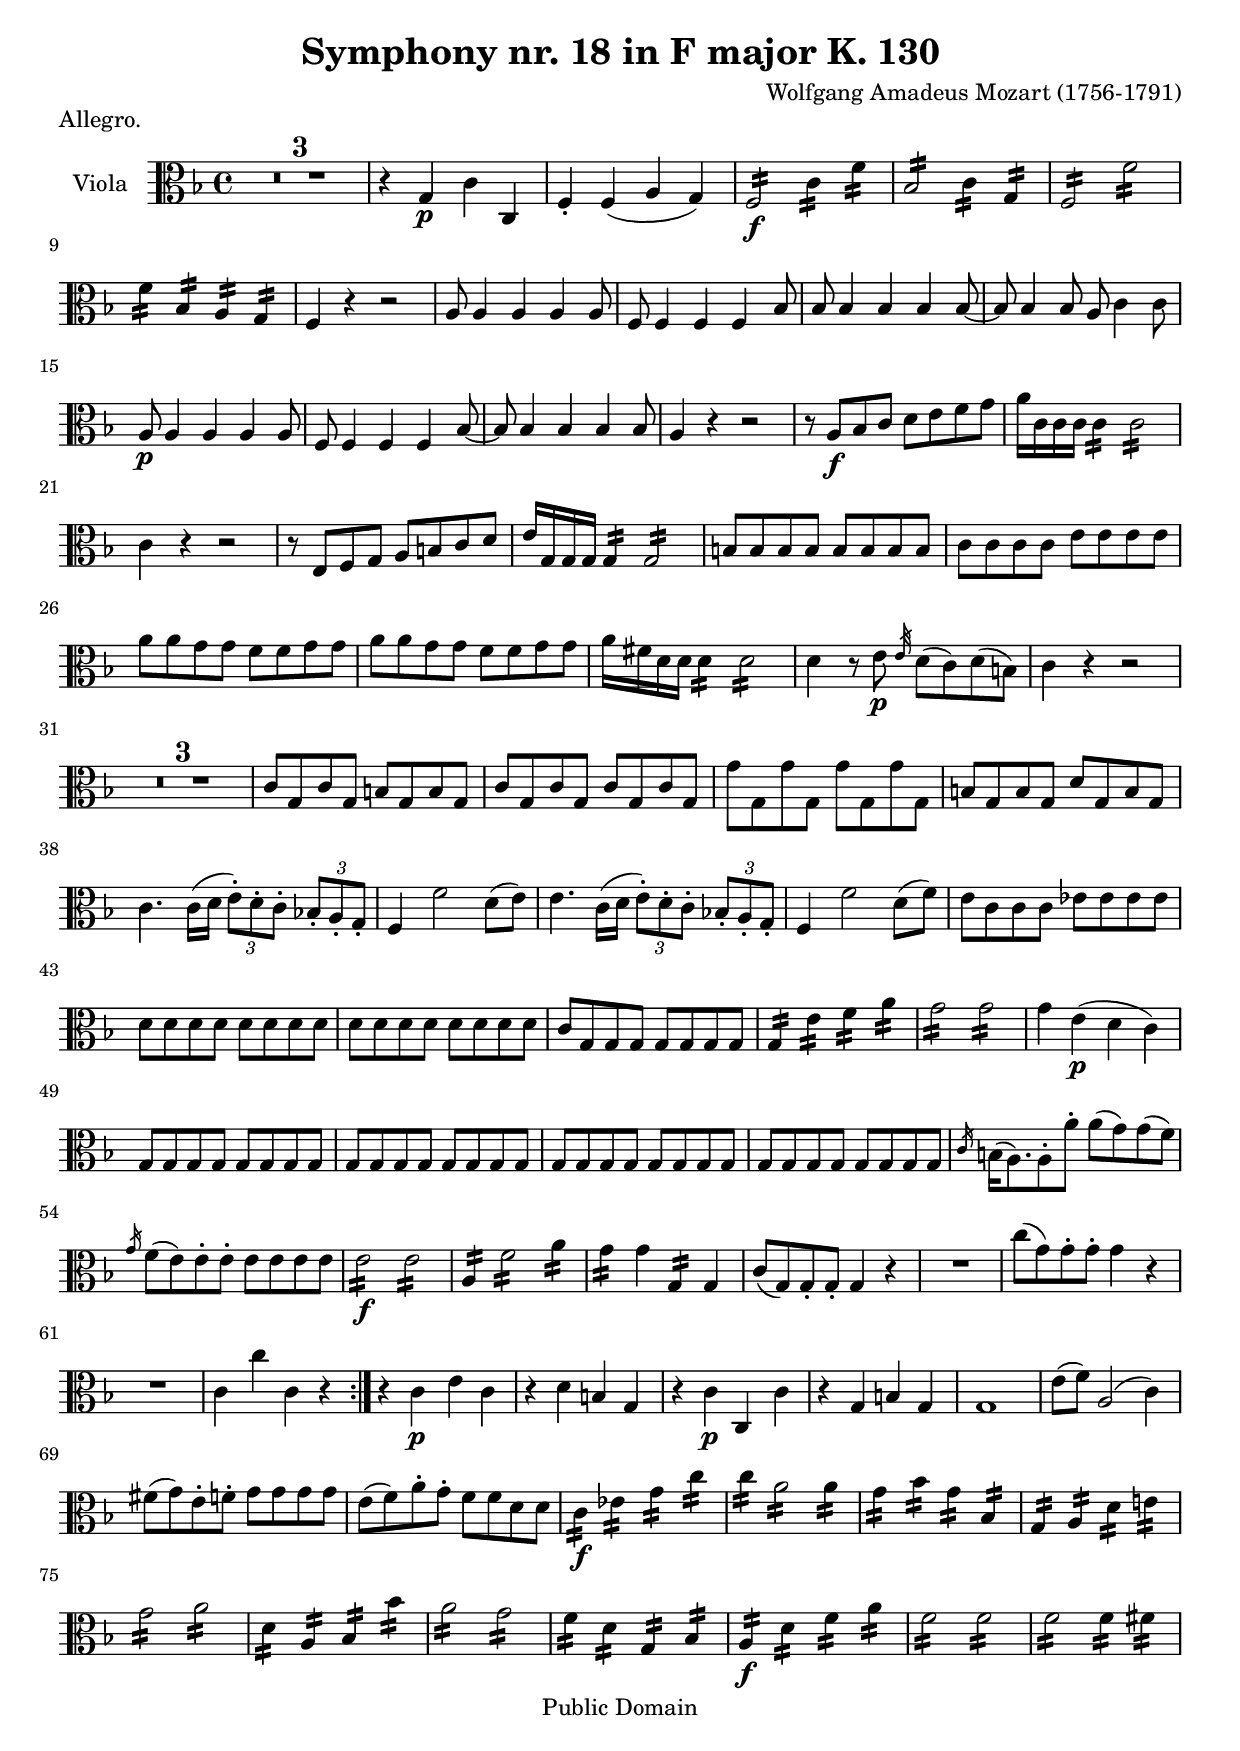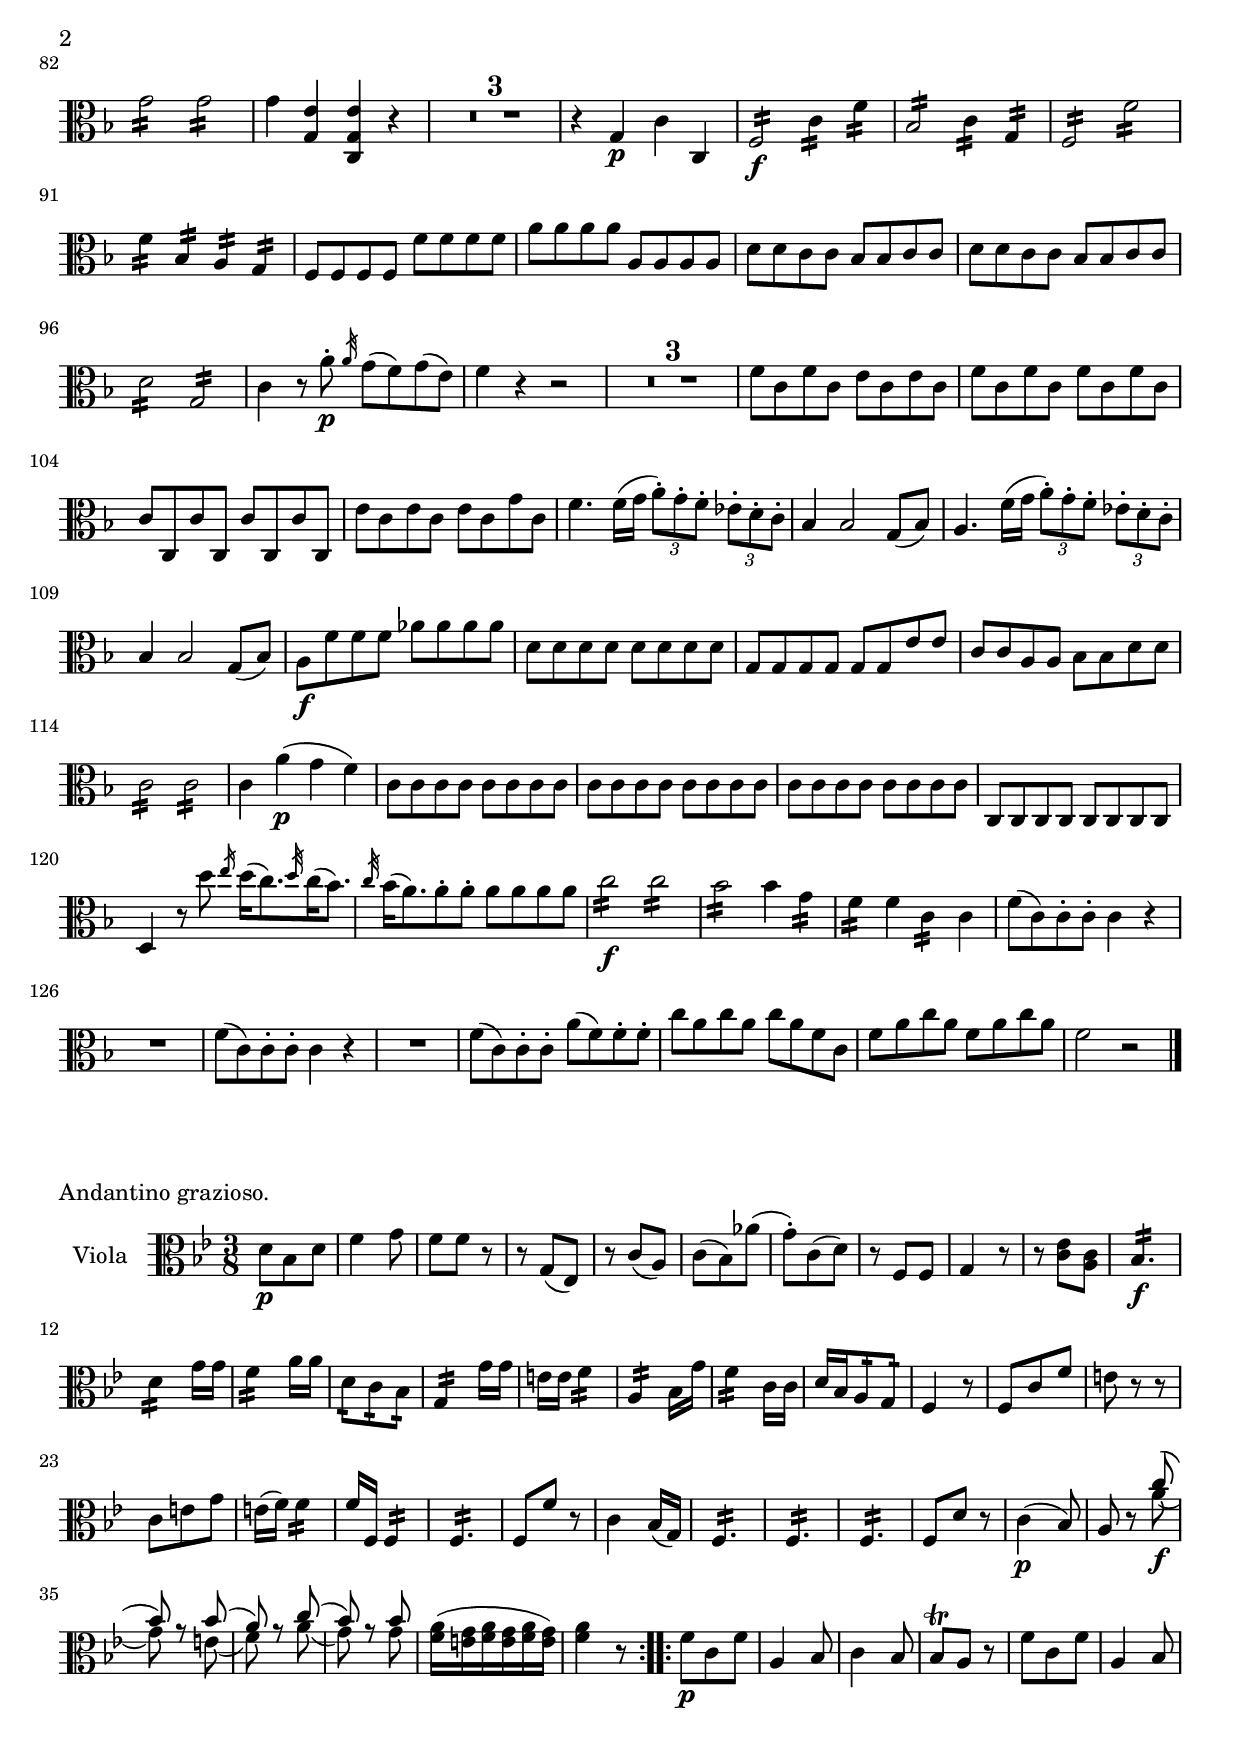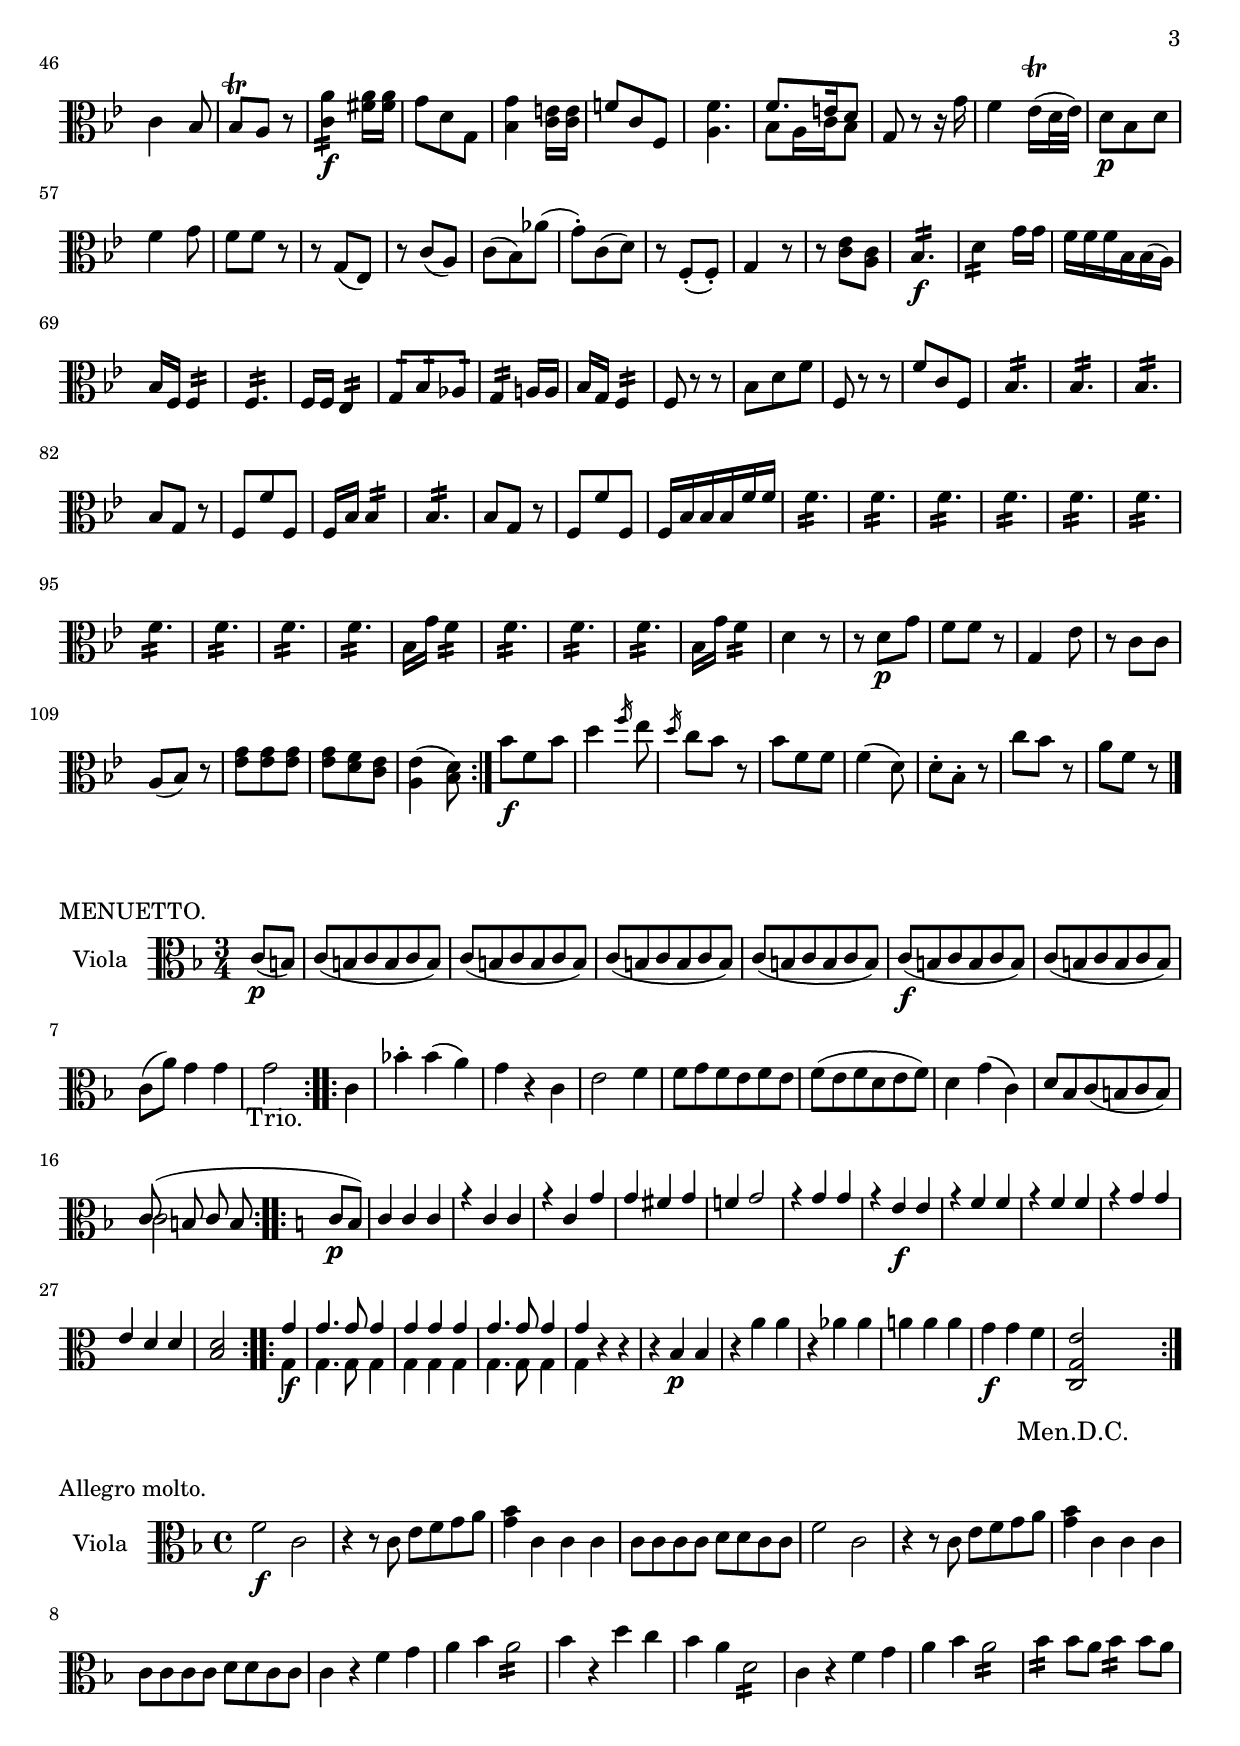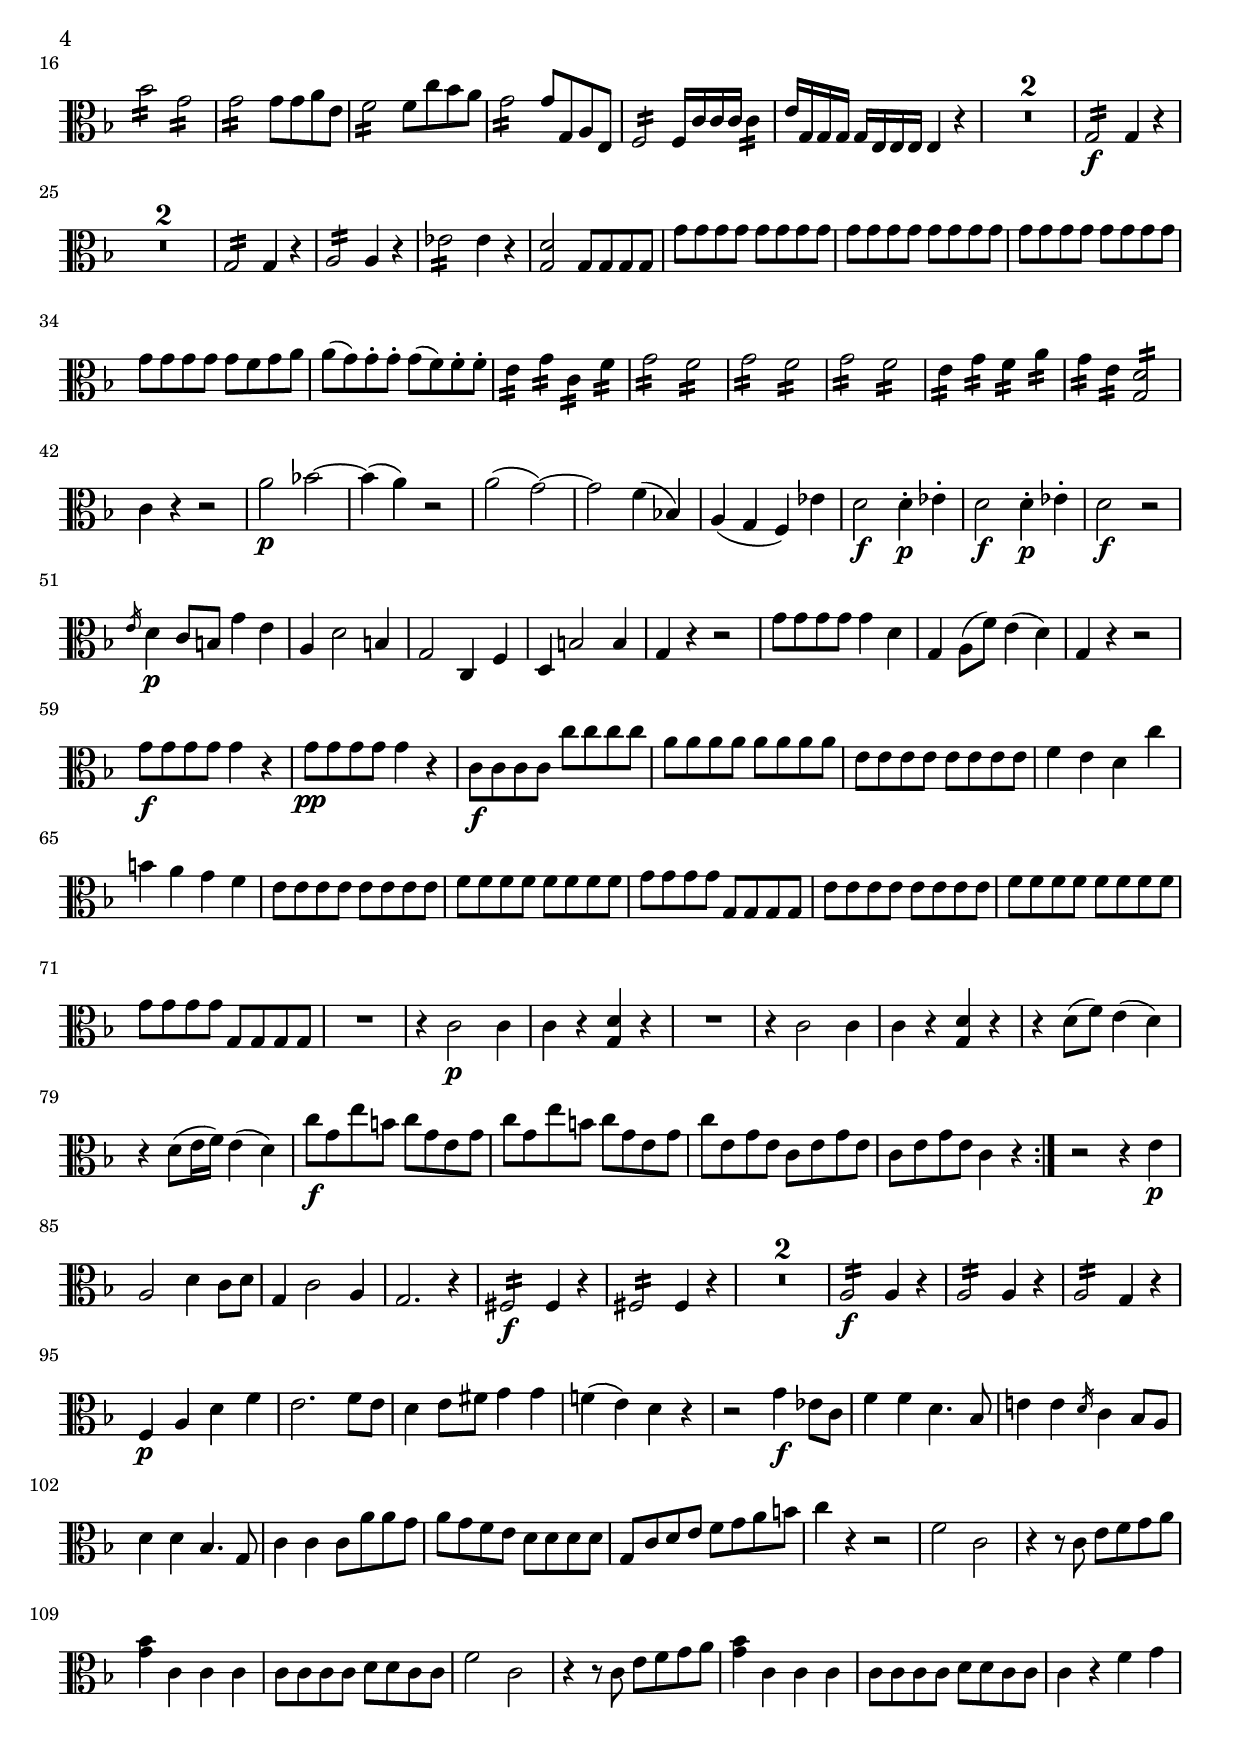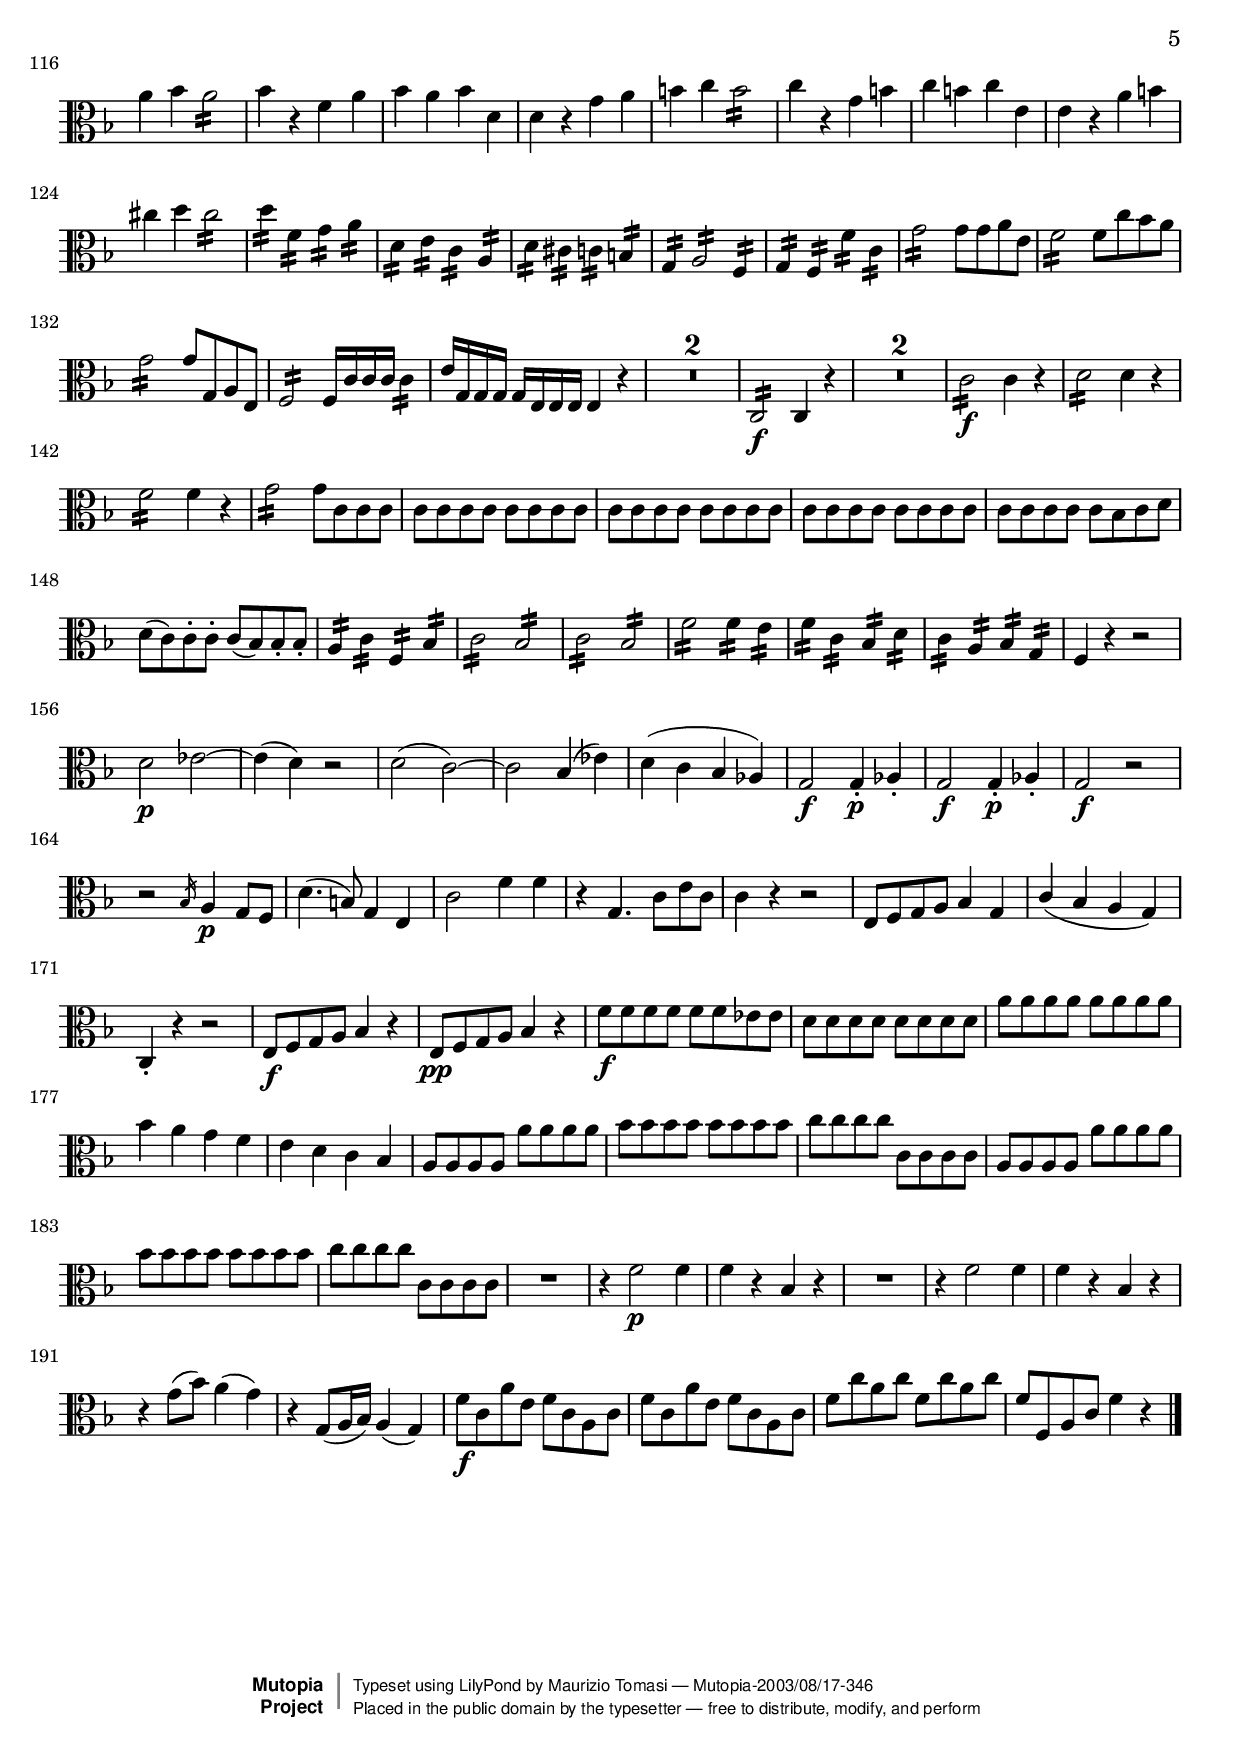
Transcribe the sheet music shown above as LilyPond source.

% -*- LilyPond -*-

\version "2.17.97"

\include "defs.ly"

\version "2.17.14"
violaFirstMov =  \relative g {
    \key f \major
    \clef alto

    \noTupletBracket
    \tupletSpan 4

    \repeat volta 2 {
	R1*3
	| r4 g\p c c,
	| f-. f( a g)
	| f2:16\f c'4: f:
	| bes,2: c4: g:
	| f2: f':
	| f4: bes,: a: g:

% 10
	| f r r2
	| a8 a4 a a a8
	| f8 f4 f f bes8
	| bes bes4 bes bes bes8 ~
	| bes bes4 bes8 a c4 c8
	| a\p a4 a a a8
	| f f4 f f bes8 ~
	| bes bes4 bes bes bes8
	| a4 r r2
	| r8 a\f bes c d e f g

% 20
	| a16 c, c c c4: c2:
	| c4 r r2
	| r8 e, f g a b c d
	| e16 g, g g g4: g2:
	| b8 b b b b b b b
	| c c c c e e e e
	| a a g g f f g g
	| a a g g f f g g
	| a16 fis d d d4: d2:
	| d4 r8 e\p \grace {
\override Flag.stroke-style = #"grace"
   e32 
  \revert Flag.stroke-style }
 d8( c) d( b)

% 30
	| c4 r r2
	| R1*3
	| c8 g c g b g b g
	| c g c g c g c g
	| g' g, g' g, g' g, g' g,
	| b g b g d' g, b g
	| c4. c16( d \tuplet 3/2 { e8)-. d-. c-. bes!-. a-. g-. }

% 40
	| f4 f'2 d8( e)
	| e4. c16( d \tuplet 3/2 { e8)-. d-. c-. bes!-. a-. g-. }
	| f4 f'2 d8( f)
	| e c c c es es es es
	| d d d d d d d d
	| d d d d d d d d
	| c g g g g g g g
	| g4: e': f: a:
	| g2: g:
	| g4 e(\p d c)
	| g8 g g g g g g g
	| \repeat unfold 3 { g g g g g g g g }

% 53
	| \grace {
\override Flag.stroke-style = #"grace"
   c16 
  \revert Flag.stroke-style }
 b16[( a8.) a8-. a'-.] a( g) g( f)
	| \grace {
\override Flag.stroke-style = #"grace"
   g16 
  \revert Flag.stroke-style }
 f8[( e) e-. e-.] e e e e
	| e2:\f e:
	| a,4: f'2: a4:
	| g: g g,: g
	| c8( g) g-. g-. g4 r
	| R1

% 60
	| c'8( g) g-. g-. g4 r
	| R1
	| c,4 c' c, r
    }

    | r c\p e c
    | r d b g
    | r c\p c, c'
    | r g b g
    | g1
    | e'8( f) a,2( c4)
    | fis8( g) e-. f-. g g g g

% 70
    | e( f) a-. g-. f f d d
    | c4:\f es: g: c:
    | c: a2: a4:
    | g: bes: g: bes,:
    | g: a: d: e!:
    | g2: a:
    | d,4: a: bes: bes':
    | a2: g:
    | f4: d: g,: bes:
    | a:\f d: f: a:

% 80
    | f2: f:
    | f: f4: fis:
    | g2: g:
    | g4 <g, e'> <c, g' e'> r
    | R1*3
    | r4 g'\p c c,
    | f2:\f c'4: f:
    | bes,2: c4: g:

% 90
    | f2: f':
    | f4: bes,: a: g:
    | f8 f f f f' f f f
    | a a a a a, a a a
    | d d c c bes bes c c
    | d d c c bes bes c c
    | d2: g,:
    | c4 r8 a'8-.\p \grace {
\override Flag.stroke-style = #"grace"
   a32 
  \revert Flag.stroke-style }
 g8( f) g( e)
    | f4 r r2
    | R1*3

% 102
    | f8 c f c e c e c
    | f c f c f c f c
    | c c, c' c, c' c, c' c,
    | e' c e c e c g' c,
    | f4. f16( g \tuplet 3/2 { a8-.) g-. f-. es-. d-. c-. }
    | bes4 bes2 g8( bes)
    | a4. f'16( g \tuplet 3/2 { a8-.) g-. f-. es-. d-. c-. }
    | bes4 bes2 g8( bes)

% 110
    | a8\f f' f f as as as as
    | d, d d d d d d d
    | g, g g g g g e' e
    | c c a a bes bes d d
    | c2: c:
    | c4 a'\p( g f)
    | \repeat unfold 3 { c8 c c c c c c c }
    | c, c c c c c c c

% 120
    | d4 r8 d'' \grace {
\override Flag.stroke-style = #"grace"
   e16 
  \revert Flag.stroke-style }
 d16[( c8.) \grace {
\override Flag.stroke-style = #"grace"
   d32 
  \revert Flag.stroke-style }
 c16( bes8.)]
    | \grace {
\override Flag.stroke-style = #"grace"
   c32 
  \revert Flag.stroke-style }
 bes16[( a8.) a8-. a-.] a a a a
    | c2:\f c:
    | bes: bes4 g:
    | f: f c: c
    | f8( c) c-. c-. c4 r
    | R1
    | f8( c) c-. c-. c4 r
    | R1
    | f8( c) c-. c-. a'( f) f-. f-.

% 130
    | c' a c a c a f c
    | f a c a f a c a
    | f2 r

    \bar "|."
}


\score {
    \context Staff <<
        \override Score.BarNumber.padding = #3
	\set Score.skipBars = ##t
        \set Staff.midiInstrument = #"string ensemble 1"
	\set Staff.instrumentName = #"Viola" 

	\time 4/4

	\violaFirstMov
    >>

    
  \midi {
    \tempo 4 = 124
    }



    \header {
	piece = "Allegro."
    }

    \layout { }
}

\version "2.17.14"
violaSecondMov =  \relative d' {
    \key bes \major
    \clef alto

    \noTupletBracket

    \repeat volta 2 {
	d8\p bes d
	| f4 g8
	| f f r
	| r g,( es)
	| r c'( a)
	| c( bes) as'(
	| g)-. c,( d)
	| r f, f
	| g4 r8

% 10
	| r << { c a } { es' c } >>
	| bes4.:16\f
	| d4: g16 g
	| f4: a16 a
	| d,8: c: bes:
	| g4: g'16 g
	| e e f4:
	| a,: bes16 g'
	| f4: c16 c
	| d bes a8: g:

% 20
	| f4 r8
	| f8 c' f
	| e r r
	| c e g
	| e16( f) f4:
	| f16 f, f4:
	| f4.:
	| f8 f' r
	| c4 bes16( g)
	| f4.:

% 30
	| f:
	| f:
	| f8 d' r
	| c4(\p bes8)
	| a r << { c'( bes) r bes( a) r c( bes) r bes } \\
		{ a(_\f g) s e( f) s a( g) s g } >>
	| << { a16( g a g a g) } { f e f e f e } >>
	| <f a>4 r8
    }

    \repeat volta 2 {
% 40
	| f8\p c f
	| a,4 bes8
	| c4 bes8
	| bes\trill a r
	| f' c f
	| a,4 bes8
	| c4 bes8
	| bes\trill a r
	| <c a'>4:\f <fis a>16 <fis a>
	| g8 d g,

% 50
	| <bes g'>4 <c e>16 <c e>
	| f!8 c f,
	| <a f'>4.
	| << { f'8. e16 d8 } \\ { bes8 a16 c bes8 } >>
	| g8 r r16 g'
	| f4 \RaiseScript es16(\trill d32 es)
	| d8\p bes d
	| f4 g8
	| f f r
	| r g,( es)

% 60
	| r c'( a)
	| c( bes) as'(
	| g8)-. c,( d)
	| r f,(-. f-.)
	| g4 r8
	| r << { c a } { es' c } >>
	| bes4.:16\f
	| d4: g16 g
	| f f f bes, bes( a)
	| bes f f4:

% 70
	| f4.:
	| f16 f es4:
	| g8: bes: as:
	| g4: a!16 a
	| bes g f4:
	| f8 r r
	| bes d f
	| f, r r
	| f' c f,
	| bes4.:

% 80
	| bes:
	| bes:
	| bes8 g r
	| f f' f,
	| f16 bes bes4:
	| bes4.:
	| bes8 g r
	| f f' f,
	| f16 bes bes bes f' f
	| f4.:

% 90
	| \repeat unfold 9 { f: }
	| bes,16 g' f4:
	
% 100
	| \repeat unfold 3 { f4.: }
	| bes,16 g' f4:
	| d r8
	| r d\p g
	| f f r
	| g,4 es'8
	| r c c
	| a( bes) r
	| << { g' g g g f es es4( d8) } { es8 es es es d c a4 bes8 } >>
    }

    | bes'8\f f bes
    | d4 \grace {
\override Flag.stroke-style = #"grace"
   f16 
  \revert Flag.stroke-style }
 es8
    | \grace {
\override Flag.stroke-style = #"grace"
   d16 
  \revert Flag.stroke-style }
 c8 bes r
    | bes f f
    | f4( d8)
    | d-. bes-. r
    | c' bes r
    | a f r

    \bar "|."
}


\score {
    \context Staff <<
        \override Score.BarNumber.padding = #3
	\set Score.skipBars = ##t
        \set Staff.midiInstrument = #"string ensemble 1"
	\set Staff.instrumentName = #"Viola" 

	\time 3/8

	\violaSecondMov
    >>

    
  \midi {
    \tempo 4 = 42
    }



    \header {
	piece = "Andantino grazioso."
    }

    \layout { }
}

\version "2.17.14"
\include "defs.ly"

violaThirdMov =  \relative c' {
    \key f \major
    \clef alto

    \noTupletBracket

    \repeat volta 2 {
	c8(\p b)
	| \repeat unfold 4 { c( b c b c b) }
	| c(\f b c b c b) 
	| c( b c b c b) 
	| c( a') g4 g
	| g2
    }

    \repeat volta 2 {
	c,4 
	| bes'!-. bes( a)
	| g r c,
	| e2 f4
	| f8 g f e f e
	| f( e f d e f)
	| d4 g( c,)
	| d8 bes c( b c b)
	| << {\voiceOne c( b c b } \new Voice { \voiceTwo c2 }>>
    }

    \key c \major

    \repeat volta 2 {
	c8\p b)
	| c4 c c
	| r c c
	| r c g'

% 20
	| g fis g
	| f! g2
	| r4 g g
	| r e\f e
	| r f f
	| r f f
	| r g g
	| e d d
	| <b d>2
    }

    \repeat volta 2 {
	<< { g'4    g4. g8 g4 g g g g4. g8 g4 g } \\
	  { g,4\f g4. g8 g4 g g g g4. g8 g4 g } >> \oneVoice r4 r
	| r b\p b
	| r a' a
	| r as as
	| a! a\crescTextCresc a
	| g\f g f
	| <c, g' e'>2
    }

	
}


\score {
    \context Staff <<
        \override Score.BarNumber.padding = #3
	\set Score.skipBars = ##t
        \set Staff.midiInstrument = #"string ensemble 1"
	\set Staff.instrumentName = #"Viola" 

	\time 3/4
	\partial 4

	\violaThirdMov
	\context Voice = "markings" { \markingsIII }
	\context Voice=markingsBis { \markingsIIIbis }
    >>

    
  \midi {
    \tempo 4 = 130
    }



    \header {
	piece = "MENUETTO."
    }

    \layout { }
}

\version "2.17.14"
violaFourthMov =  \relative f' {
    \key f \major
    \clef alto

    \noTupletBracket
    \tupletSpan 4

    \repeat volta 2 {
	f2\f c
	| r4 r8 c e f g a
	| <g bes>4 c, c c
	| c8 c c c d d c c
	| f2 c
	| r4 r8 c e f g a
	| <g bes>4 c, c c
	| c8 c c c d d c c
	| c4 r f g

% 10
	| a bes a2:16
	| bes4 r d c
	| bes a d,2:
	| c4 r f g
	| a bes a2:
	| bes4: bes8 a bes4: bes8 a
	| bes2: g:
	| g: g8 g a e
	| f2: f8 c' bes a
	| g2: g8 g, a e

% 20
	| f2: f16 c' c c c4:
	| e16 g, g g g e e e e4 r
	| R1*2
	| g2:\f g4 r
	| R1*2
	| g2: g4 r
	| a2: a4 r
	| es'2: es4 r

% 30
	| <g, d'>2 g8 g g g
	| \repeat unfold 3 { g' g g g g g g g }
	| g g g g g f g a
	| a( g) g-. g-. g( f) f-. f-.
	| e4: g: c,: f:
	| \repeat unfold 3 { g2: f: }

% 40
	| e4: g: f: a:
	| g: e: <g, d'>2:
	| c4 r r2
	| a'2\p bes! ~
	| bes4( a) r2
	| a2( g) ~
	| g f4( bes,!)
	| a( g f) es'
	| d2\f d4-.\p es-.
	| d2\f d4-.\p es-.

% 50
	| d2\f r
	| \grace {
\override Flag.stroke-style = #"grace"
   e16 
  \revert Flag.stroke-style }
 d4\p c8 b g'4 e
	| a, d2 b4
	| g2 c,4 f
	| d b'2 b4
	| g r r2
	| g'8 g g g g4 d
	| g,4 a8( f') e4( d)
	| g, r r2
	| g'8\f g g g g4 r

% 60
	| g8\pp g g g g4 r
	| c,8\f c c c c' c c c
	| a a a a a a a a
	| e e e e e e e e
	| f4 e d c'
	| b a g f
	| e8 e e e e e e e
	| f f f f f f f f
	| g g g g g, g g g
	| e' e e e e e e e

% 70
	| f f f f f f f f
	| g g g g g, g g g
	| R1
	| r4 c2\p c4
	| c r <g d'> r
	| R1
	| r4 c2 c4
	| c r <g d'> r
	| r d'8( f) e4( d)
	| r4 d8( e16 f) e4( d)

% 80
	| c'8\f g e' b c g e g
	| c g e' b c g e g
	| c e, g e c e g e
	| c e g e c4 r 
    }

    | \grace {
\override Flag.stroke-style = #"grace"
   s16 
  \revert Flag.stroke-style }
 r2 r4 e\p
    | a,2 d4 c8 d
    | g,4 c2 a4
    | g2. r4
    | fis2:\f fis4 r
    | fis2: fis4 r
    | R1*2
    | a2:\f a4 r
    | a2: a4 r
    | a2: g4 r
    | f\p a d f
    | e2. f8 e
    | d4 e8 fis g4 g
    | f!( e) d r
    | r2 g4\f es8 c

% 100
    | f4 f d4. bes8
    | e!4 e \grace {
\override Flag.stroke-style = #"grace"
   d16 
  \revert Flag.stroke-style }
 c4 bes8 a
    | d4 d bes4. g8
    | c4 c c8 a' a g
    | a g f e d d d d
    | g, c d e f g a b
    | c4 r r2
    | f,2 c
    | r4 r8 c e f g a
    | <g bes>4 c, c c

% 110
    | c8 c c c d d c c
    | f2 c
    | r4 r8 c e f g a
    | <g bes>4 c, c c
    | c8 c c c d d c c
    | c4 r f g
    | a bes a2:
    | bes4 r f a
    | bes a bes d,
    | d r g a

% 120
    | b c b2:
    | c4 r g b
    | c b c e,
    | e r a b
    | cis d cis2:
    | d4: f,: g: a:
    | d,: e: c: a:
    | d: cis: c: b:
    | g: a2: f4:
    | g: f: f': c:

% 130
    | g'2: g8 g a e
    | f2: f8 c' bes a
    | g2: g8 g, a e
    | f2: f16 c' c c c4:
    | e16 g, g g g e e e e4 r
    | R1*2
    | c2:\f c4 r
    | R1*2

% 140
    | c'2:\f c4 r
    | d2: d4 r
    | f2: f4 r
    | g2: g8 c, c c
    | \repeat unfold 3 { c c c c c c c c }
    | c c c c c bes c d
    | d( c) c-. c-. c( bes) bes-. bes-.
    | a4: c: f,: bes:

% 150
    | c2: bes:
    | c: bes:
    | f': f4: e:
    | f: c: bes: d:
    | c: a: bes: g:
    | f4 r r2
    | d'2\p es ~
    | es4( d) r2
    | d2( c) ~
    | c bes4( es)

% 160
    | d( c bes as)
    | g2\f g4-.\p as-.
    | g2\f g4-.\p as-.
    | g2\f r
    | r \grace {
\override Flag.stroke-style = #"grace"
   bes16 
  \revert Flag.stroke-style }
 a4\p g8 f
    | d'4.( b8) g4 e
    | c'2 f4 f
    | r g,4. c8 e c
    | c4 r r2
    | e,8 f g a bes4 g

% 170
    | \stemUp c( bes a g) \stemNeutral
    | c,4-. r r2
    | e8\f f g a bes4 r
    | e,8\pp f g a bes4 r
    | f'8\f f f f f f es es
    | d d d d d d d d
    | a' a a a a a a a
    | bes4 a g f
    | e d c bes
    | a8 a a a a' a a a

% 180
    | bes bes bes bes bes bes bes bes
    | c c c c c, c c c
    | a a a a a' a a a
    | bes bes bes bes bes bes bes bes
    | c c c c c, c c c
    | R1
    | r4 f2\p f4
    | f r bes, r
    | R1
    | r4 f'2 f4

% 190
    | f r bes, r
    | r g'8( bes) a4( g)
    | r g,8( a16 bes) a4( g)
    | f'8\f c a' e f c a c
    | f c a' e f c a c
    | f c' a c f, c' a c
    | f, f, a c f4 r


    \bar "|."
}


\score {
    \context Staff <<
        \override Score.BarNumber.padding = #3
	\set Score.skipBars = ##t
        \set Staff.midiInstrument = #"string ensemble 1"
	\set Staff.instrumentName = #"Viola" 

	\time 4/4

	\violaFourthMov
    >>

    
  \midi {
    \tempo 4 = 180
    }



    \header {
	piece = "Allegro molto."
    }

    \layout { }
}
